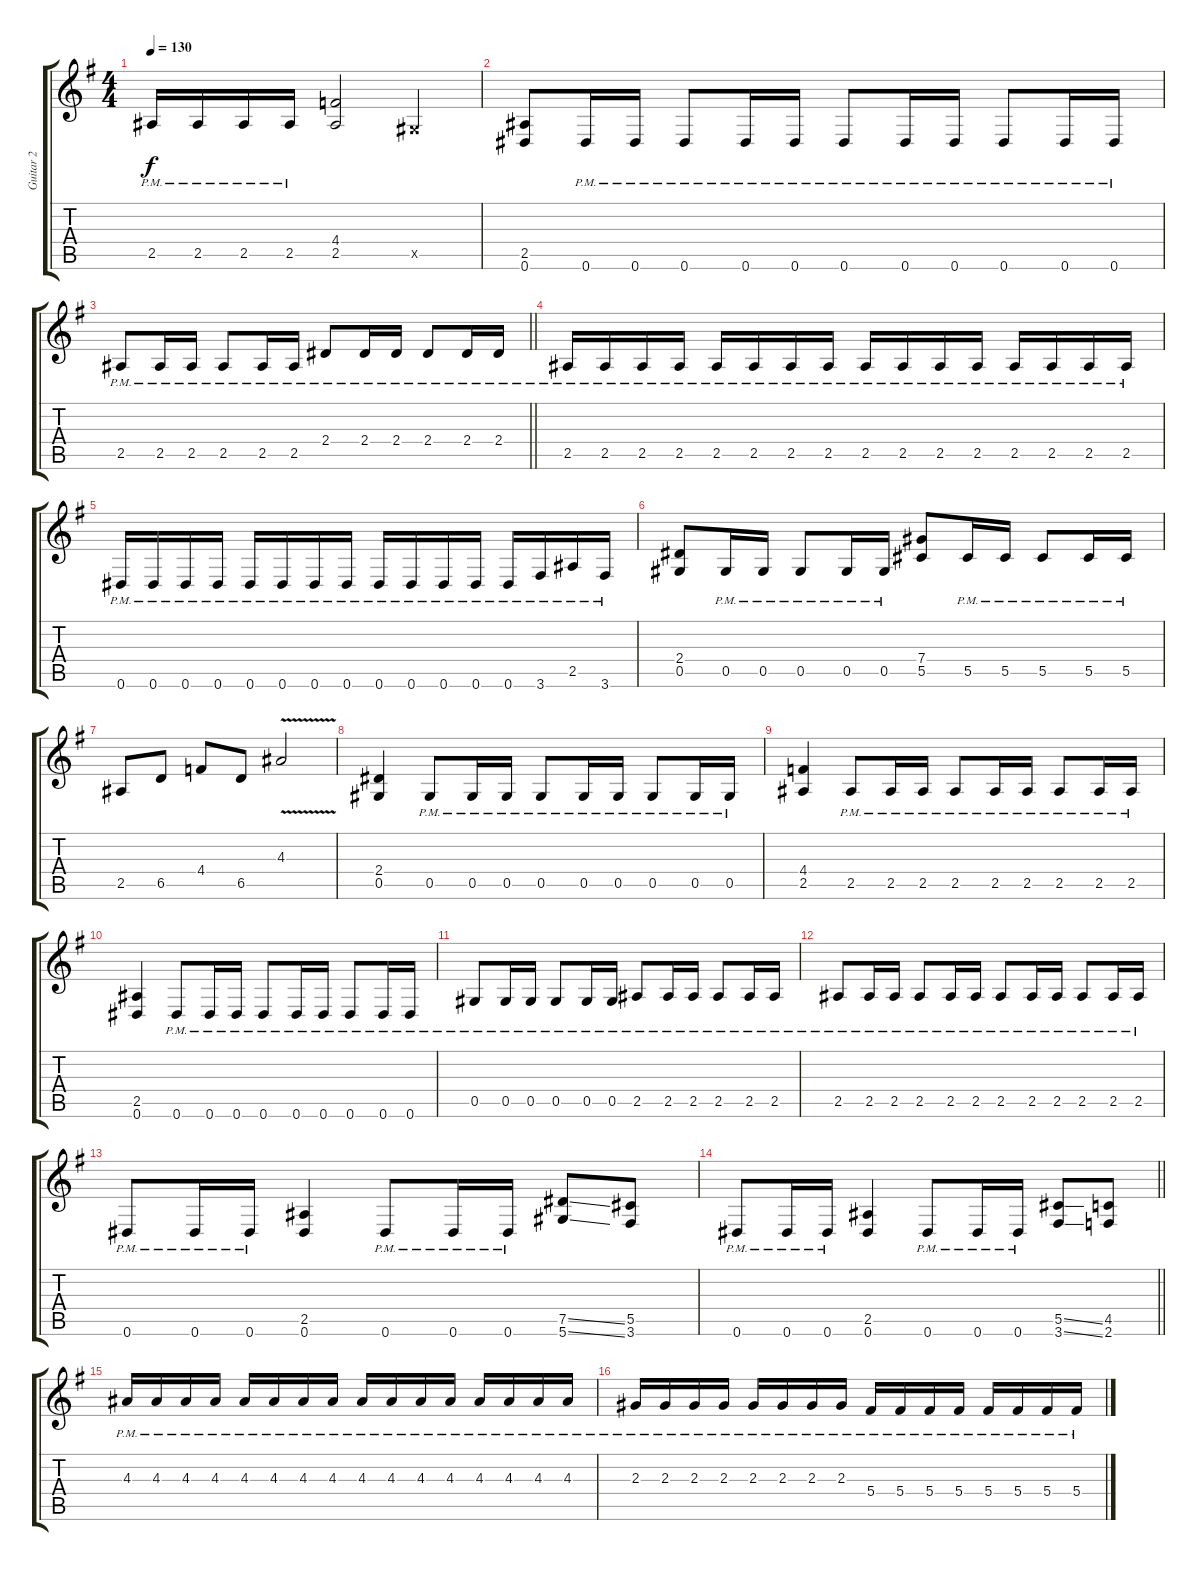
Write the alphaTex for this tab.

\track ("Guitar 2" "Guitar 2") {instrument distortionguitar}
\staff {score tabs}
\tuning (Eb4 Bb3 Gb3 Db3 Ab2 Eb2) {hide}
\ts (4 4)
\tempo 130
\clef g2
\ks g
2.5{pm}.16{dy f} 2.5{pm}.16 2.5{pm}.16 2.5{pm}.16 (4.4 2.5).2 0.5{x}.4 |
(2.5 0.6).8 0.6{pm}.16 0.6{pm}.16 0.6{pm}.8 0.6{pm}.16 0.6{pm}.16 0.6{pm}.8 0.6{pm}.16 0.6{pm}.16 0.6{pm}.8 0.6{pm}.16 0.6{pm}.16 |
\barLineRight lightlight
2.5{pm}.8 2.5{pm}.16 2.5{pm}.16 2.5{pm}.8 2.5{pm}.16 2.5{pm}.16 2.4{pm}.8 2.4{pm}.16 2.4{pm}.16 2.4{pm}.8 2.4{pm}.16 2.4{pm}.16 |
2.5{pm}.16 2.5{pm}.16 2.5{pm}.16 2.5{pm}.16 2.5{pm}.16 2.5{pm}.16 2.5{pm}.16 2.5{pm}.16 2.5{pm}.16 2.5{pm}.16 2.5{pm}.16 2.5{pm}.16 2.5{pm}.16 2.5{pm}.16 2.5{pm}.16 2.5{pm}.16 |
0.6{pm}.16 0.6{pm}.16 0.6{pm}.16 0.6{pm}.16 0.6{pm}.16 0.6{pm}.16 0.6{pm}.16 0.6{pm}.16 0.6{pm}.16 0.6{pm}.16 0.6{pm}.16 0.6{pm}.16 0.6{pm}.16 3.6{pm}.16 2.5{pm}.16 3.6{pm}.16 |
(2.4 0.5).8 0.5{pm}.16 0.5{pm}.16 0.5{pm}.8 0.5{pm}.16 0.5{pm}.16 (7.4 5.5).8 5.5{pm}.16 5.5{pm}.16 5.5{pm}.8 5.5{pm}.16 5.5{pm}.16 |
2.5.8 6.5.8 4.4.8 6.5.8 4.3{v}.2 |
(2.4 0.5).4 0.5{pm}.8 0.5{pm}.16 0.5{pm}.16 0.5{pm}.8 0.5{pm}.16 0.5{pm}.16 0.5{pm}.8 0.5{pm}.16 0.5{pm}.16 |
(4.4 2.5).4 2.5{pm}.8 2.5{pm}.16 2.5{pm}.16 2.5{pm}.8 2.5{pm}.16 2.5{pm}.16 2.5{pm}.8 2.5{pm}.16 2.5{pm}.16 |
(2.5 0.6).4 0.6{pm}.8 0.6{pm}.16 0.6{pm}.16 0.6{pm}.8 0.6{pm}.16 0.6{pm}.16 0.6{pm}.8 0.6{pm}.16 0.6{pm}.16 |
0.5{pm}.8 0.5{pm}.16 0.5{pm}.16 0.5{pm}.8 0.5{pm}.16 0.5{pm}.16 2.5{pm}.8 2.5{pm}.16 2.5{pm}.16 2.5{pm}.8 2.5{pm}.16 2.5{pm}.16 |
2.5{pm}.8 2.5{pm}.16 2.5{pm}.16 2.5{pm}.8 2.5{pm}.16 2.5{pm}.16 2.5{pm}.8 2.5{pm}.16 2.5{pm}.16 2.5{pm}.8 2.5{pm}.16 2.5{pm}.16 |
0.6{pm}.8 0.6{pm}.16 0.6{pm}.16 (2.5 0.6).4 0.6{pm}.8 0.6{pm}.16 0.6{pm}.16 (7.5{ss} 5.6{ss}).8 (5.5 3.6).8 |
\barLineRight lightlight
0.6{pm}.8 0.6{pm}.16 0.6{pm}.16 (2.5 0.6).4 0.6{pm}.8 0.6{pm}.16 0.6{pm}.16 (5.5{ss} 3.6{ss}).8 (4.5 2.6).8 |
4.3{pm}.16 4.3{pm}.16 4.3{pm}.16 4.3{pm}.16 4.3{pm}.16 4.3{pm}.16 4.3{pm}.16 4.3{pm}.16 4.3{pm}.16 4.3{pm}.16 4.3{pm}.16 4.3{pm}.16 4.3{pm}.16 4.3{pm}.16 4.3{pm}.16 4.3{pm}.16 |
2.3{pm}.16 2.3{pm}.16 2.3{pm}.16 2.3{pm}.16 2.3{pm}.16 2.3{pm}.16 2.3{pm}.16 2.3{pm}.16 5.4{pm}.16 5.4{pm}.16 5.4{pm}.16 5.4{pm}.16 5.4{pm}.16 5.4{pm}.16 5.4{pm}.16 5.4{pm}.16
